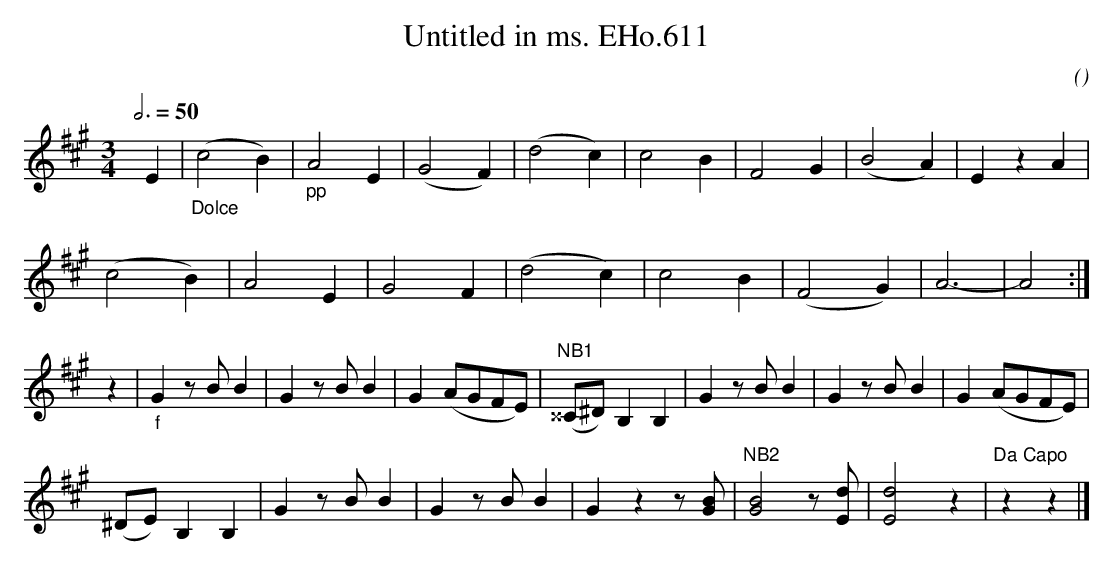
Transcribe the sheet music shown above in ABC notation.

X:1
T:Untitled in ms. EHo.611
M:3/4
L:1/8
Q:3/4=50
C:
O:
K:A
yE2 | "_Dolce"(c4B2) | "_pp"A4E2 | (G4F2) | (d4c2) | c4B2 | F4G2 | (B4A2) | E2z2A2 |
(c4B2) | A4E2 | G4F2 | (d4c2) | c4B2 | (F4G2) | A6- | A4 :|
z2 | "_f"G2zBB2 | G2zBB2 | G2(AGFE) | "NB1"(^^C^D)B,2B,2 | G2zBB2 | G2zBB2 | G2(AGFE) |
(^DE)B,2B,2 |G2zBB2 | G2zBB2 | G2z2z [GB] | "NB2"[G4B4] z[Ed] | [E4d4]z2 | "Da Capo"z2z2 |]
